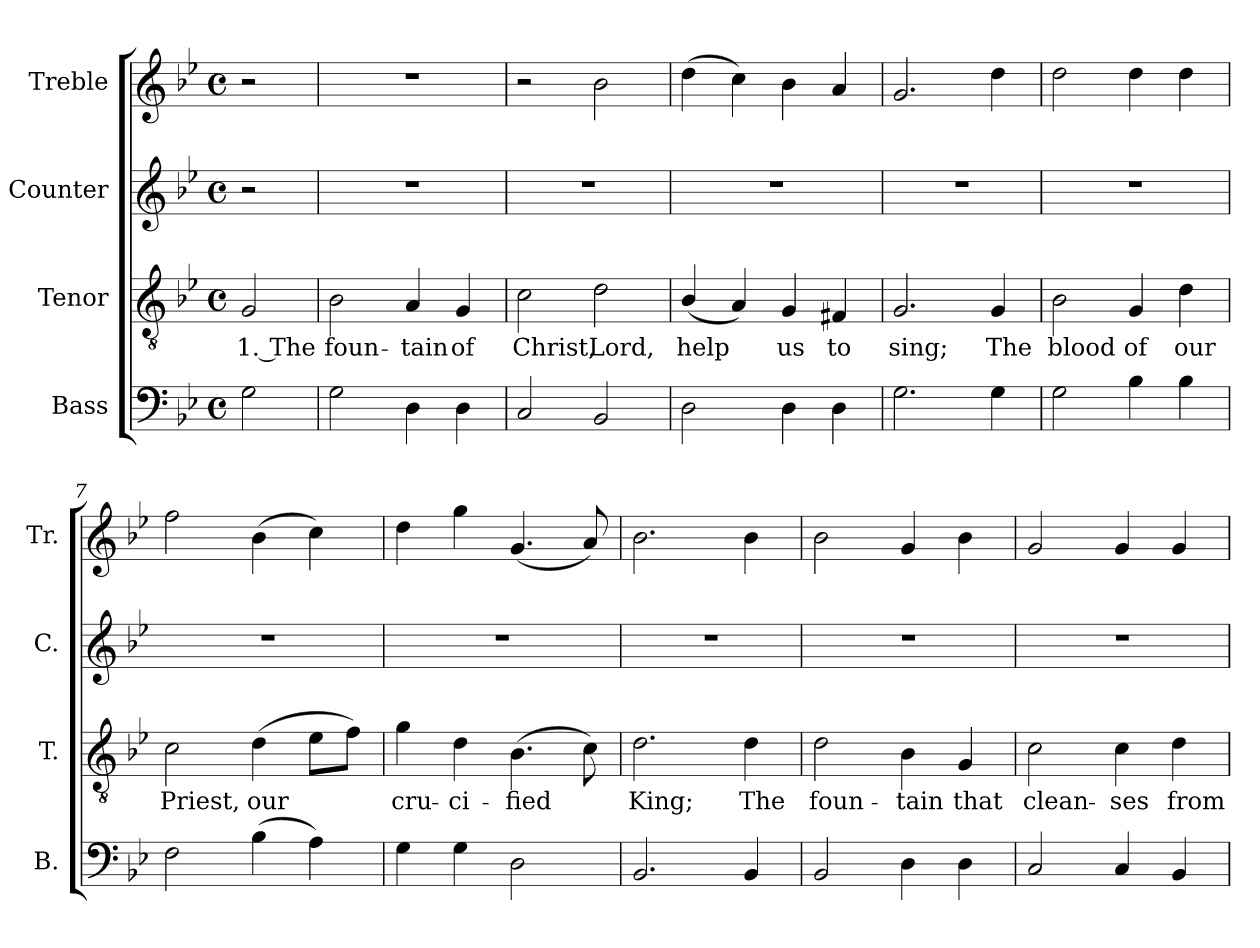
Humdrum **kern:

**kern	**kern	**text	**kern	**kern
*part4	*part3	*part3	*part2	*part1
*staff4	*staff3	*staff3	*staff2	*staff1
*I"Bass	*I"Tenor	*	*I"Counter	*I"Treble
*I'B.	*I'T.	*	*I'C.	*I'Tr.
*clefF4	*clefGv2	*	*clefG2	*clefG2
*k[b-e-]	*k[b-e-]	*	*k[b-e-]	*k[b-e-]
*M4/4	*M4/4	*	*M4/4	*M4/4
*met(c)	*met(c)	*	*met(c)	*met(c)
=1	=1	=1	=1	=1
2G\	2G/	1. The	2r	2r
=2	=2	=2	=2	=2
2G\	2B-\	foun-	1r	1r
4D\	4A/	-tain	.	.
4D\	4G/	of	.	.
=3	=3	=3	=3	=3
2C/	2c\	Christ,	1r	2r
2BB-/	2d\	Lord,	.	2b-\
=4	=4	=4	=4	=4
2D\	(4B-/	help	1r	(4dd\
.	4A/)	.	.	4cc\)
4D\	4G/	us	.	4b-\
4D\	4F#X/	to	.	4a/
=5	=5	=5	=5	=5
2.G\	2.G/	sing;	1r	2.g/
4G\	4G/	The	.	4dd\
=6	=6	=6	=6	=6
2G\	2B-\	blood	1r	2dd\
4B-\	4G/	of	.	4dd\
4B-\	4d\	our	.	4dd\
=7	=7	=7	=7	=7
2F\	2c\	Priest,	1r	2ff\
(4B-\	(4d\	our	.	(4b-\
4A\)	8e-\L	.	.	4cc\)
.	8f\J)	.	.	.
=8	=8	=8	=8	=8
4G\	4g\	cru-	1r	4dd\
4G\	4d\	-ci-	.	4gg\
2D\	(4.B-\	-fied	.	(4.g/
.	8c\)	.	.	8a/)
=9	=9	=9	=9	=9
2.BB-/	2.d\	King;	1r	2.b-\
4BB-/	4d\	The	.	4b-\
=10	=10	=10	=10	=10
2BB-/	2d\	foun-	1r	2b-\
4D\	4B-\	-tain	.	4g/
4D\	4G/	that	.	4b-\
=11	=11	=11	=11	=11
2C/	2c\	clean-	1r	2g/
4C/	4c\	-ses	.	4g/
4BB-/	4d\	from	.	4g/
=	=	=	=	=
*-	*-	*-	*-	*-
